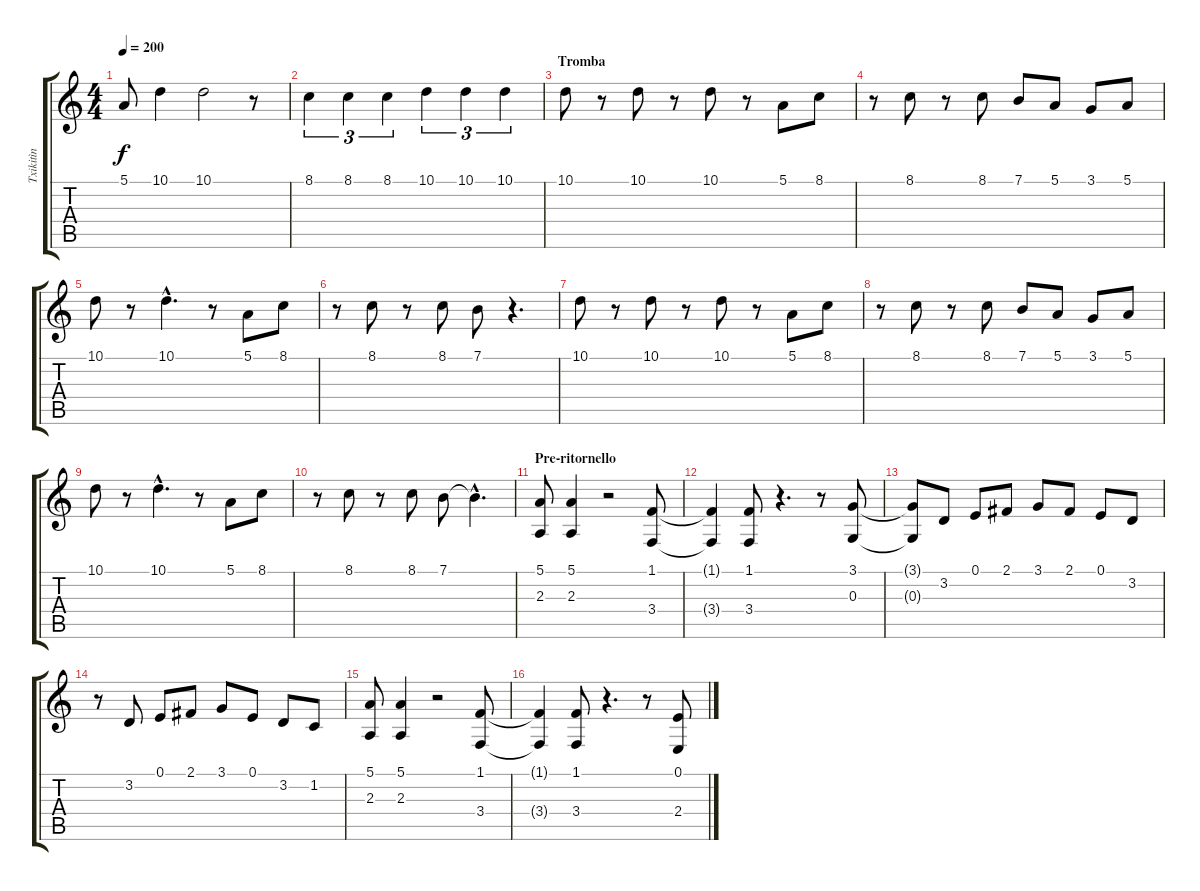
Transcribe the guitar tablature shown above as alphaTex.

\track ("Txikitìn" "Txikitìn") {instrument trumpet}
\staff {score tabs}
\tuning (E4 B3 G3 D3 A2 E2) {hide}
\ts (4 4)
\tempo 200
\clef g2
\ks c
5.1.8{dy f} 10.1.4 10.1.2 r.8 |
8.1.4{tu (3 2)} 8.1.4{tu (3 2)} 8.1.4{tu (3 2)} 10.1.4{tu (3 2)} 10.1.4{tu (3 2)} 10.1.4{tu (3 2)} |
\section ("" "Tromba")
10.1.8 r.8 10.1.8 r.8 10.1.8 r.8 5.1.8 8.1.8 |
r.8 8.1.8 r.8 8.1.8 7.1.8 5.1.8 3.1.8 5.1.8 |
10.1.8 r.8 10.1{hac}.4{d} r.8 5.1.8 8.1.8 |
r.8 8.1.8 r.8 8.1.8 7.1.8 r.4{d} |
10.1.8 r.8 10.1.8 r.8 10.1.8 r.8 5.1.8 8.1.8 |
r.8 8.1.8 r.8 8.1.8 7.1.8 5.1.8 3.1.8 5.1.8 |
10.1.8 r.8 10.1{hac}.4{d} r.8 5.1.8 8.1.8 |
r.8 8.1.8 r.8 8.1.8 7.1.8 7.1{hac t}.4{d} |
\section ("" "Pre-ritornello")
(5.1 2.3).8 (5.1 2.3).4 r.2 (1.1 3.4).8 |
(1.1{t} 3.4{t}).4 (1.1 3.4).8 r.4{d} r.8 (3.1 0.3).8 |
(3.1{t} 0.3{t}).8 3.2.8 0.1.8 2.1.8 3.1.8 2.1.8 0.1.8 3.2.8 |
r.8 3.2.8 0.1.8 2.1.8 3.1.8 0.1.8 3.2.8 1.2.8 |
(5.1 2.3).8 (5.1 2.3).4 r.2 (1.1 3.4).8 |
(1.1{t} 3.4{t}).4 (1.1 3.4).8 r.4{d} r.8 (0.1 2.4).8
